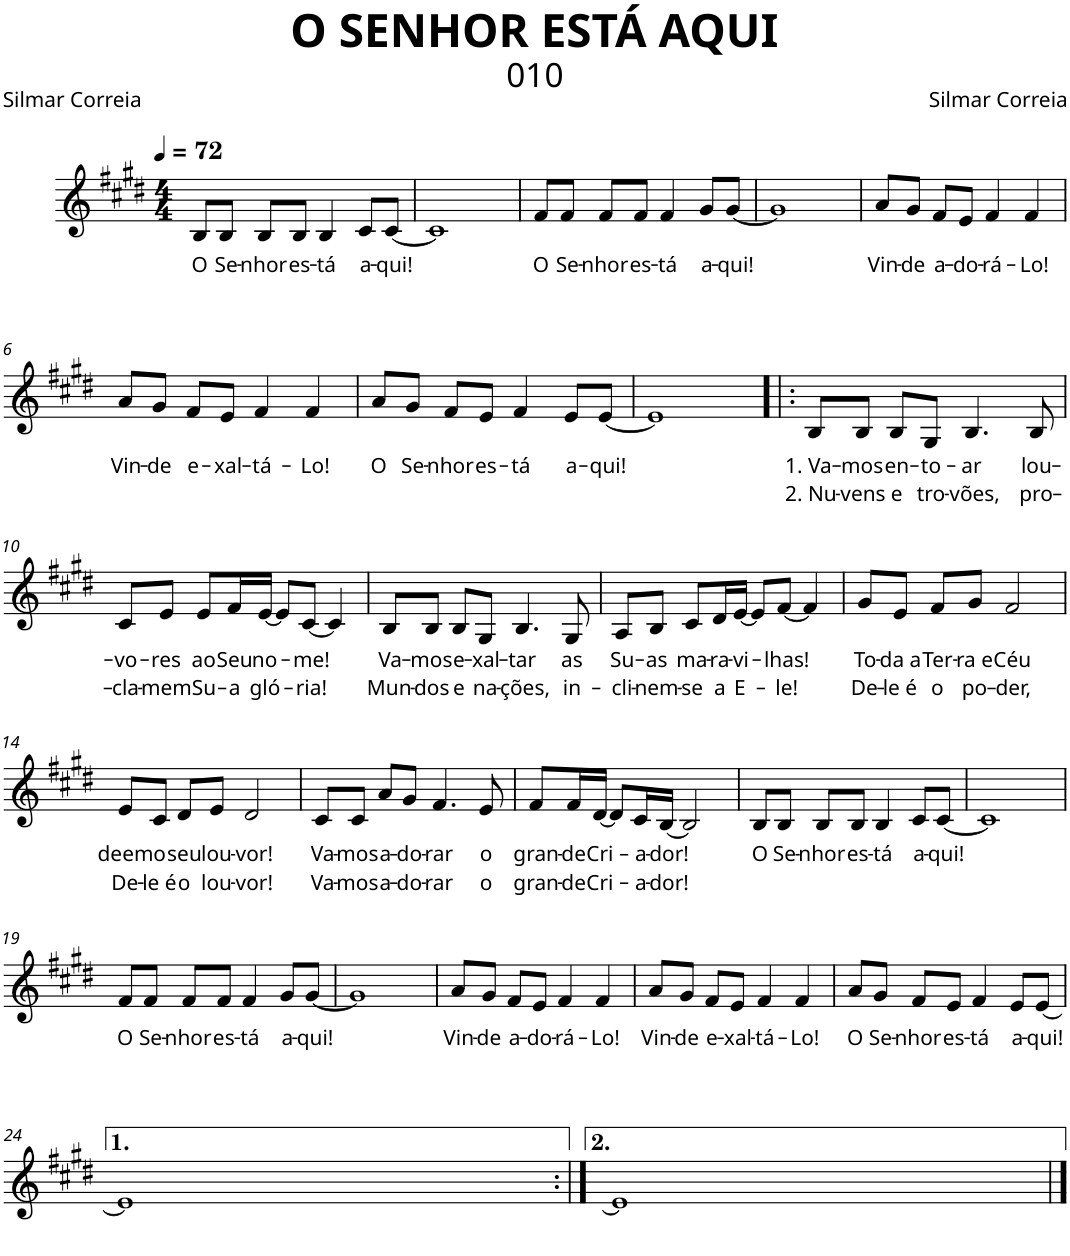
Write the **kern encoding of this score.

**kern	**text	**text
*part1	*part1	*part1
*staff1	*staff1	*staff1
*I"Trompete em Eb	*	*
*I'Tpt. em Eb	*	*
*clefG2	*	*
*Trd-2c-3	*	*
*k[f#c#g#d#]	*	*
*M4/4	*	*
*MM72	*	*
=1	=1	=1
!	!LO:LY:b	!
8B/L	O	.
!	!LO:LY:b	!
8B/J	Se-	.
!	!LO:LY:b	!
8B/L	-nhor	.
!	!LO:LY:b	!
8B/J	es-	.
!	!LO:LY:b	!
4B/	-tá	.
!	!LO:LY:b	!
8c#/L	a-	.
!	!LO:LY:b	!
[8c#/J	-qui!	.
=2	=2	=2
1c#]	.	.
=3	=3	=3
!	!LO:LY:b	!
8f#/L	O	.
!	!LO:LY:b	!
8f#/J	Se-	.
!	!LO:LY:b	!
8f#/L	-nhor	.
!	!LO:LY:b	!
8f#/J	es-	.
!	!LO:LY:b	!
4f#/	-tá	.
!	!LO:LY:b	!
8g#/L	a-	.
!	!LO:LY:b	!
[8g#/J	-qui!	.
=4	=4	=4
1g#]	.	.
=5	=5	=5
!	!LO:LY:b	!
8a/L	Vin-	.
!	!LO:LY:b	!
8g#/J	-de	.
!	!LO:LY:b	!
8f#/L	a-	.
!	!LO:LY:b	!
8e/J	-do-	.
!	!LO:LY:b	!
4f#/	-rá-	.
!	!LO:LY:b	!
4f#/	-Lo!	.
!!LO:LB:g=z
=6	=6	=6
!	!LO:LY:b	!
8a/L	Vin-	.
!	!LO:LY:b	!
8g#/J	-de	.
!	!LO:LY:b	!
8f#/L	e-	.
!	!LO:LY:b	!
8e/J	-xal-	.
!	!LO:LY:b	!
4f#/	-tá-	.
!	!LO:LY:b	!
4f#/	-Lo!	.
=7	=7	=7
!	!LO:LY:b	!
8a/L	O	.
!	!LO:LY:b	!
8g#/J	Se-	.
!	!LO:LY:b	!
8f#/L	-nhor	.
!	!LO:LY:b	!
8e/J	es-	.
!	!LO:LY:b	!
4f#/	-tá	.
!	!LO:LY:b	!
8e/L	a-	.
!	!LO:LY:b	!
[8e/J	-qui!	.
=8	=8	=8
1e]	.	.
=9!|:	=9!|:	=9!|:
!	!LO:LY:b	!LO:LY:b
8B/L	1. Va-	2. Nu-
!	!LO:LY:b	!LO:LY:b
8B/J	-mos	-vens
!	!LO:LY:b	!LO:LY:b
8B/L	en-	e
!	!LO:LY:b	!LO:LY:b
8G#/J	-to-	tro-
!	!LO:LY:b	!LO:LY:b
4.B/	-ar	-vões,
!	!LO:LY:b	!LO:LY:b
8B/	lou-	pro-
!!LO:LB:g=z
=10	=10	=10
!	!LO:LY:b	!LO:LY:b
8c#/L	-vo-	-cla-
!	!LO:LY:b	!LO:LY:b
8e/J	-res	-mem
!	!LO:LY:b	!LO:LY:b
8e/L	ao	Su-
!	!LO:LY:b	!LO:LY:b
16f#/L	Seu	-a
!	!LO:LY:b	!LO:LY:b
[16e/JJ	no-	gló-
8e/L]	.	.
!	!LO:LY:b	!LO:LY:b
[8c#/J	-me!	-ria!
4c#/]	.	.
=11	=11	=11
!	!LO:LY:b	!LO:LY:b
8B/L	Va-	Mun-
!	!LO:LY:b	!LO:LY:b
8B/J	-mos	-dos
!	!LO:LY:b	!LO:LY:b
8B/L	e-	e
!	!LO:LY:b	!LO:LY:b
8G#/J	-xal-	na-
!	!LO:LY:b	!LO:LY:b
4.B/	-tar	-ções,
!	!LO:LY:b	!LO:LY:b
8G#/	as	in-
=12	=12	=12
!	!LO:LY:b	!LO:LY:b
8A/L	Su-	-cli-
!	!LO:LY:b	!LO:LY:b
8B/J	-as	-nem-
!	!LO:LY:b	!LO:LY:b
8c#/L	ma-	-se
!	!LO:LY:b	!LO:LY:b
16d#/L	-ra-	a
!	!LO:LY:b	!LO:LY:b
[16e/JJ	-vi-	E-
8e/L]	.	.
!	!LO:LY:b	!LO:LY:b
[8f#/J	-lhas!	-le!
4f#/]	.	.
=13	=13	=13
!	!LO:LY:b	!LO:LY:b
8g#/L	To-	De-
!	!LO:LY:b	!LO:LY:b
8e/J	-da a	-le é
!	!LO:LY:b	!LO:LY:b
8f#/L	Ter-	o
!	!LO:LY:b	!LO:LY:b
8g#/J	-ra e	po-
!	!LO:LY:b	!LO:LY:b
2f#/	Céu	-der,
!!LO:LB:g=z
=14	=14	=14
!	!LO:LY:b	!LO:LY:b
8e/L	deem	De-
!	!LO:LY:b	!LO:LY:b
8c#/J	o	-le é
!	!LO:LY:b	!LO:LY:b
8d#/L	seu	o
!	!LO:LY:b	!LO:LY:b
8e/J	lou-	lou-
!	!LO:LY:b	!LO:LY:b
2d#/	-vor!	-vor!
=15	=15	=15
!	!LO:LY:b	!LO:LY:b
8c#/L	Va-	Va-
!	!LO:LY:b	!LO:LY:b
8c#/J	-mos	-mos
!	!LO:LY:b	!LO:LY:b
8a/L	a-	a-
!	!LO:LY:b	!LO:LY:b
8g#/J	-do-	-do-
!	!LO:LY:b	!LO:LY:b
4.f#/	-rar	-rar
!	!LO:LY:b	!LO:LY:b
8e/	o	o
=16	=16	=16
!	!LO:LY:b	!LO:LY:b
8f#/L	gran-	gran-
!	!LO:LY:b	!LO:LY:b
16f#/L	-de	-de
!	!LO:LY:b	!LO:LY:b
[16d#/JJ	Cri-	Cri-
8d#/L]	.	.
!	!LO:LY:b	!LO:LY:b
16c#/L	-a-	-a-
!	!LO:LY:b	!LO:LY:b
[16B/JJ	-dor!	-dor!
2B/]	.	.
=17	=17	=17
!	!LO:LY:b	!
8B/L	O	.
!	!LO:LY:b	!
8B/J	Se-	.
!	!LO:LY:b	!
8B/L	-nhor	.
!	!LO:LY:b	!
8B/J	es-	.
!	!LO:LY:b	!
4B/	-tá	.
!	!LO:LY:b	!
8c#/L	a-	.
!	!LO:LY:b	!
[8c#/J	-qui!	.
=18	=18	=18
1c#]	.	.
!!LO:LB:g=z
=19	=19	=19
!	!LO:LY:b	!
8f#/L	O	.
!	!LO:LY:b	!
8f#/J	Se-	.
!	!LO:LY:b	!
8f#/L	-nhor	.
!	!LO:LY:b	!
8f#/J	es-	.
!	!LO:LY:b	!
4f#/	-tá	.
!	!LO:LY:b	!
8g#/L	a-	.
!	!LO:LY:b	!
[8g#/J	-qui!	.
=20	=20	=20
1g#]	.	.
=21	=21	=21
!	!LO:LY:b	!
8a/L	Vin-	.
!	!LO:LY:b	!
8g#/J	-de	.
!	!LO:LY:b	!
8f#/L	a-	.
!	!LO:LY:b	!
8e/J	-do-	.
!	!LO:LY:b	!
4f#/	-rá-	.
!	!LO:LY:b	!
4f#/	-Lo!	.
=22	=22	=22
!	!LO:LY:b	!
8a/L	Vin-	.
!	!LO:LY:b	!
8g#/J	-de	.
!	!LO:LY:b	!
8f#/L	e-	.
!	!LO:LY:b	!
8e/J	-xal-	.
!	!LO:LY:b	!
4f#/	-tá-	.
!	!LO:LY:b	!
4f#/	-Lo!	.
=23	=23	=23
!	!LO:LY:b	!
8a/L	O	.
!	!LO:LY:b	!
8g#/J	Se-	.
!	!LO:LY:b	!
8f#/L	-nhor	.
!	!LO:LY:b	!
8e/J	es-	.
!	!LO:LY:b	!
4f#/	-tá	.
!	!LO:LY:b	!
8e/L	a-	.
!	!LO:LY:b	!
[8e/J	-qui!	.
!!LO:LB:g=z
=24	=24	=24
1e]	.	.
=25:|!	=25:|!	=25:|!
[qe	.	.
1e]	.	.
==	==	==
*-	*-	*-
